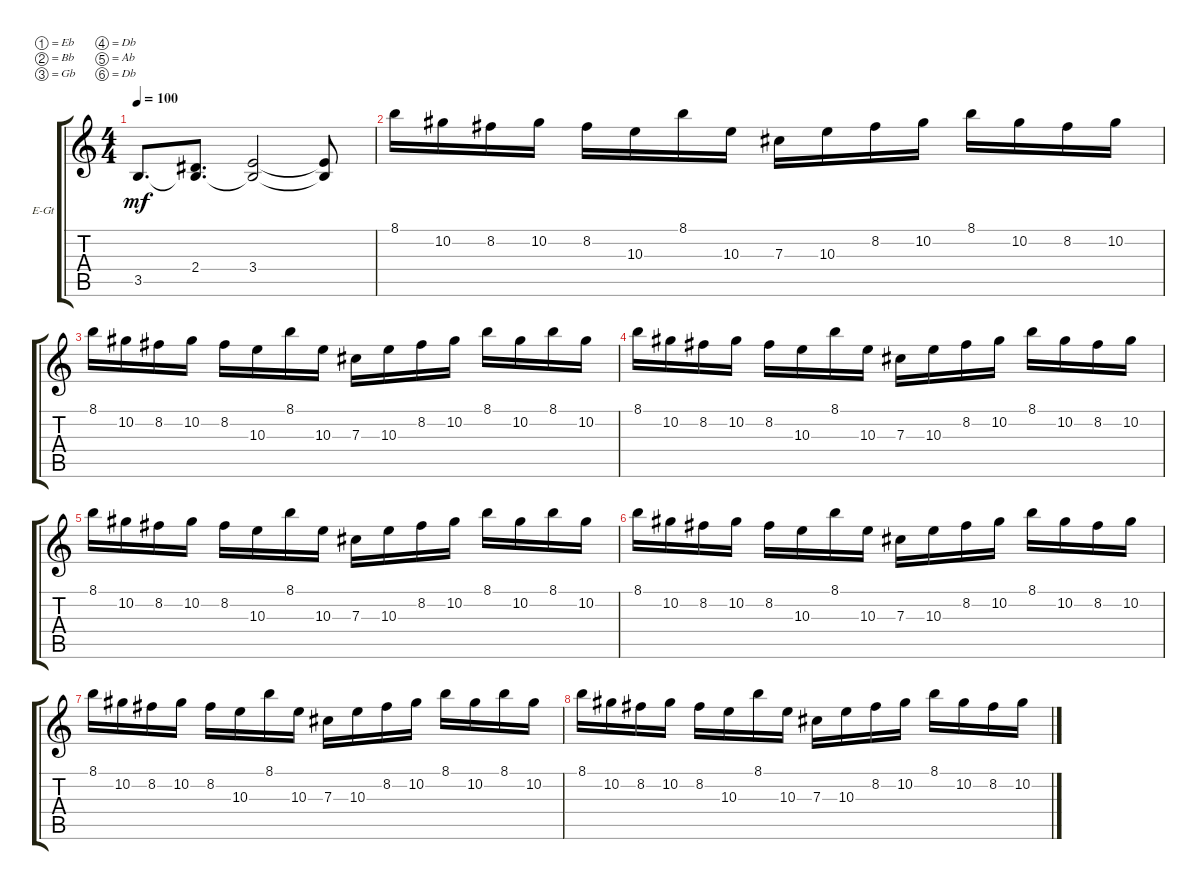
\defaultSystemsLayout 4
\bracketExtendMode groupsimilarinstruments
\firstSystemTrackNameOrientation horizontal
\otherSystemsTrackNameOrientation horizontal
\track ("Electric Guitar" "E-Gt") {instrument distortionguitar}
\staff {score tabs}
\tuning (Eb4 Bb3 Gb3 Db3 Ab2 Db2)
\ts (4 4)
\tempo 100
\clef g2
\ks c
3.5.8{d dy mf} (3.5{t} 2.4).8{d} (3.5{t} 3.4).2 (3.5{t} 3.4{t}).8 |
8.1.16 10.2.16 8.2.16 10.2.16 8.2.16 10.3.16 8.1.16 10.3.16 7.3.16 10.3.16 8.2.16 10.2.16 8.1.16 10.2.16 8.2.16 10.2.16 |
8.1.16 10.2.16 8.2.16 10.2.16 8.2.16 10.3.16 8.1.16 10.3.16 7.3.16 10.3.16 8.2.16 10.2.16 8.1.16 10.2.16 8.1.16 10.2.16 |
8.1.16 10.2.16 8.2.16 10.2.16 8.2.16 10.3.16 8.1.16 10.3.16 7.3.16 10.3.16 8.2.16 10.2.16 8.1.16 10.2.16 8.2.16 10.2.16 |
8.1.16 10.2.16 8.2.16 10.2.16 8.2.16 10.3.16 8.1.16 10.3.16 7.3.16 10.3.16 8.2.16 10.2.16 8.1.16 10.2.16 8.1.16 10.2.16 |
8.1.16 10.2.16 8.2.16 10.2.16 8.2.16 10.3.16 8.1.16 10.3.16 7.3.16 10.3.16 8.2.16 10.2.16 8.1.16 10.2.16 8.2.16 10.2.16 |
8.1.16 10.2.16 8.2.16 10.2.16 8.2.16 10.3.16 8.1.16 10.3.16 7.3.16 10.3.16 8.2.16 10.2.16 8.1.16 10.2.16 8.1.16 10.2.16 |
8.1.16 10.2.16 8.2.16 10.2.16 8.2.16 10.3.16 8.1.16 10.3.16 7.3.16 10.3.16 8.2.16 10.2.16 8.1.16 10.2.16 8.2.16 10.2.16
